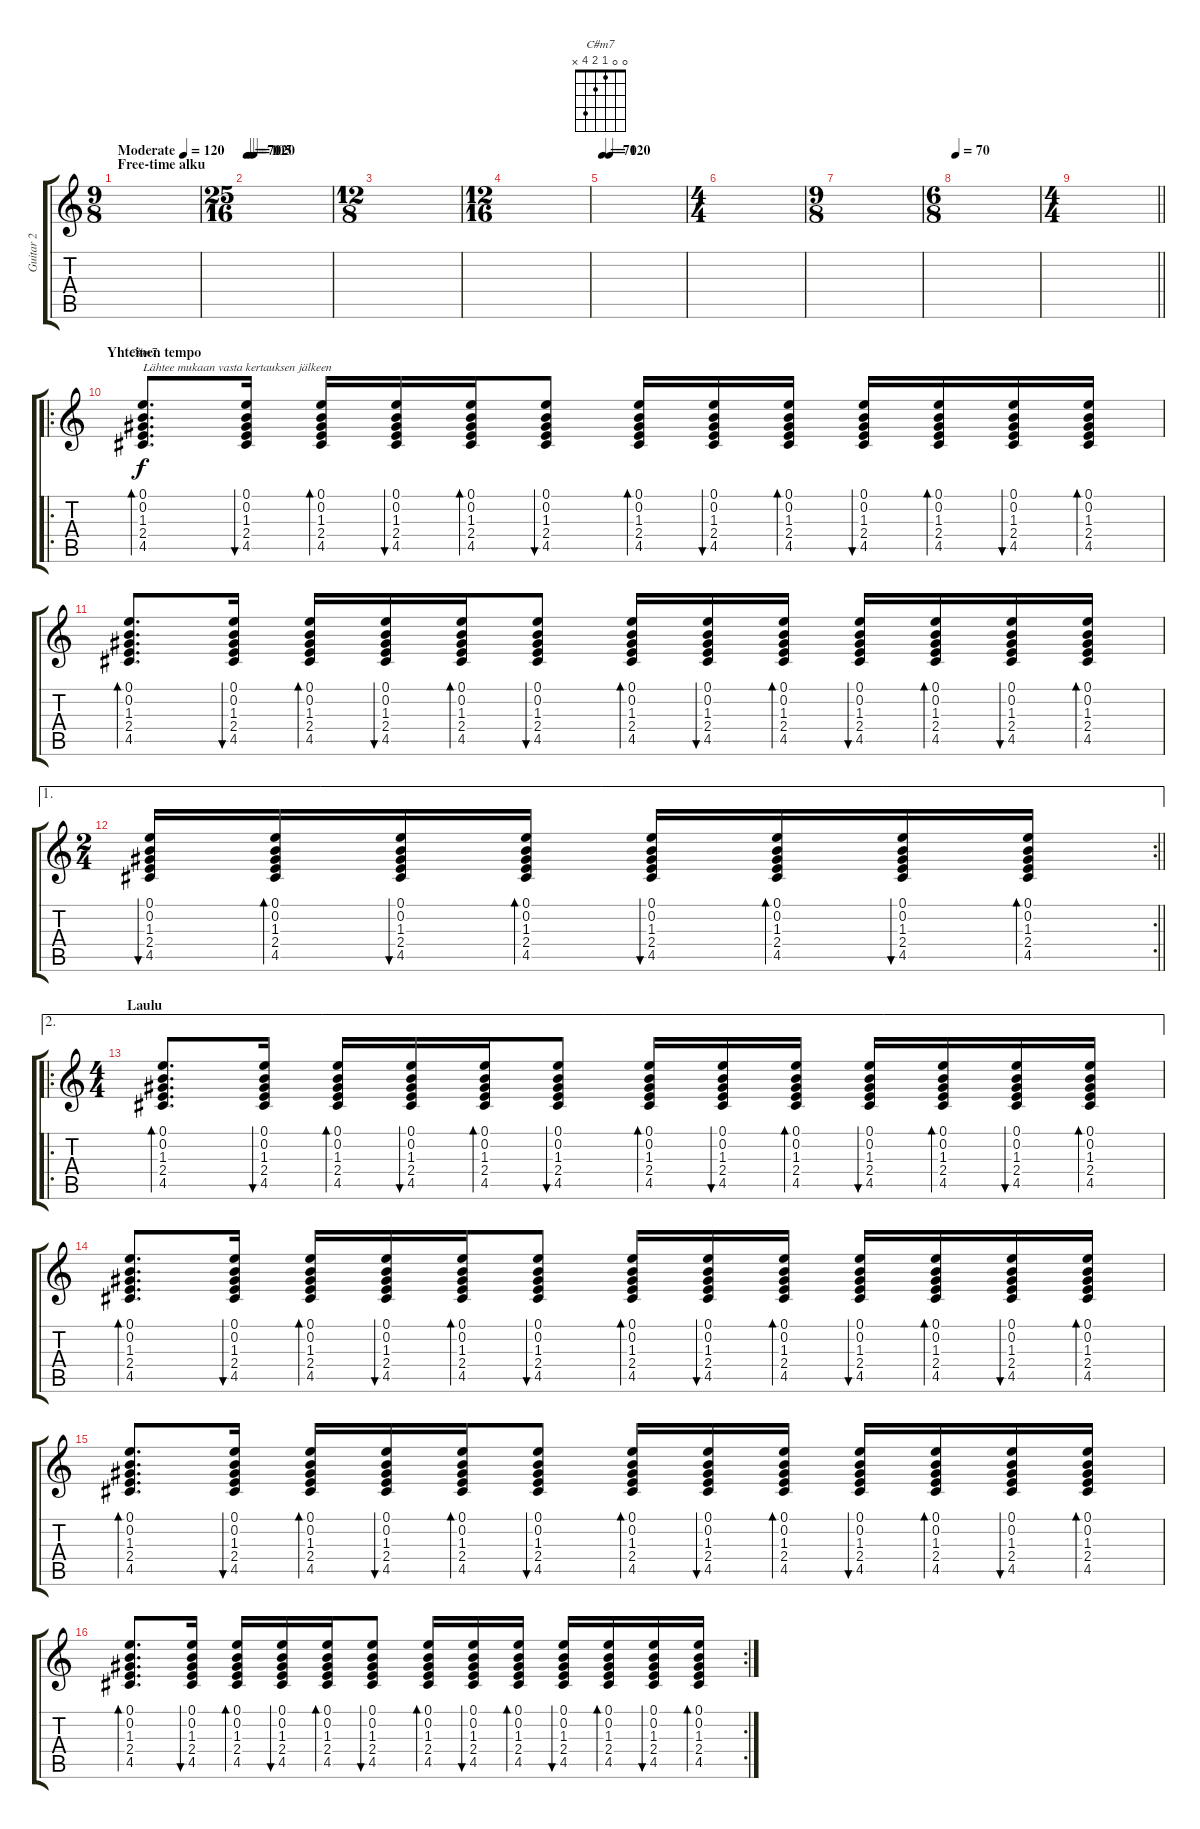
\track ("Guitar 2" "Guitar 2") {instrument acousticguitarsteel}
\staff {score tabs}
\tuning (E4 B3 G3 D3 A2 E2) {hide}
\chord ("C#m7" 0 0 1 2 4 x)
\ts (9 8)
\section ("" "Free-time alku")
\tempo (120 "Moderate")
\tempo 98
\tempo (120 "Moderate")
\clef g2
\ks c
|
\ts (25 16)
\tempo 70
\tempo (105 0.04)
\tempo (120 0.08)
|
\ts (12 8)
|
\ts (12 16)
|
\tempo 70
\tempo (120 0.08333333333333333)
|
\ts (4 4)
|
\ts (9 8)
|
\ts (6 8)
\tempo 70
|
\ts (4 4)
\barLineRight lightlight
|
\ro
\section ("" "Yhteinen tempo")
(0.1 0.2 1.3 2.4 4.5).8{d bd 60 ch "C#m7" txt "Lähtee mukaan vasta kertauksen jälkeen"} (0.1 0.2 1.3 2.4 4.5).16{bu 60} (0.1 0.2 1.3 2.4 4.5).16{bd 60} (0.1 0.2 1.3 2.4 4.5).16{bu 60} (0.1 0.2 1.3 2.4 4.5).16{bd 60} (0.1 0.2 1.3 2.4 4.5).8{bu 60} (0.1 0.2 1.3 2.4 4.5).16{bd 60} (0.1 0.2 1.3 2.4 4.5).16{bu 60} (0.1 0.2 1.3 2.4 4.5).16{bd 60} (0.1 0.2 1.3 2.4 4.5).16{bu 60} (0.1 0.2 1.3 2.4 4.5).16{bd 60} (0.1 0.2 1.3 2.4 4.5).16{bu 60} (0.1 0.2 1.3 2.4 4.5).16{bd 60} |
(0.1 0.2 1.3 2.4 4.5).8{d bd 60} (0.1 0.2 1.3 2.4 4.5).16{bu 60} (0.1 0.2 1.3 2.4 4.5).16{bd 60} (0.1 0.2 1.3 2.4 4.5).16{bu 60} (0.1 0.2 1.3 2.4 4.5).16{bd 60} (0.1 0.2 1.3 2.4 4.5).8{bu 60} (0.1 0.2 1.3 2.4 4.5).16{bd 60} (0.1 0.2 1.3 2.4 4.5).16{bu 60} (0.1 0.2 1.3 2.4 4.5).16{bd 60} (0.1 0.2 1.3 2.4 4.5).16{bu 60} (0.1 0.2 1.3 2.4 4.5).16{bd 60} (0.1 0.2 1.3 2.4 4.5).16{bu 60} (0.1 0.2 1.3 2.4 4.5).16{bd 60} |
\ae 1
\rc 2
\ts (2 4)
\barLineRight lightlight
(0.1 0.2 1.3 2.4 4.5).16{bu 60} (0.1 0.2 1.3 2.4 4.5).16{bd 60} (0.1 0.2 1.3 2.4 4.5).16{bu 60} (0.1 0.2 1.3 2.4 4.5).16{bd 60} (0.1 0.2 1.3 2.4 4.5).16{bu 60} (0.1 0.2 1.3 2.4 4.5).16{bd 60} (0.1 0.2 1.3 2.4 4.5).16{bu 60} (0.1 0.2 1.3 2.4 4.5).16{bd 60} |
\ae 2
\ro
\ts (4 4)
\section ("" "Laulu")
(0.1 0.2 1.3 2.4 4.5).8{d bd 60} (0.1 0.2 1.3 2.4 4.5).16{bu 60} (0.1 0.2 1.3 2.4 4.5).16{bd 60} (0.1 0.2 1.3 2.4 4.5).16{bu 60} (0.1 0.2 1.3 2.4 4.5).16{bd 60} (0.1 0.2 1.3 2.4 4.5).8{bu 60} (0.1 0.2 1.3 2.4 4.5).16{bd 60} (0.1 0.2 1.3 2.4 4.5).16{bu 60} (0.1 0.2 1.3 2.4 4.5).16{bd 60} (0.1 0.2 1.3 2.4 4.5).16{bu 60} (0.1 0.2 1.3 2.4 4.5).16{bd 60} (0.1 0.2 1.3 2.4 4.5).16{bu 60} (0.1 0.2 1.3 2.4 4.5).16{bd 60} |
(0.1 0.2 1.3 2.4 4.5).8{d bd 60} (0.1 0.2 1.3 2.4 4.5).16{bu 60} (0.1 0.2 1.3 2.4 4.5).16{bd 60} (0.1 0.2 1.3 2.4 4.5).16{bu 60} (0.1 0.2 1.3 2.4 4.5).16{bd 60} (0.1 0.2 1.3 2.4 4.5).8{bu 60} (0.1 0.2 1.3 2.4 4.5).16{bd 60} (0.1 0.2 1.3 2.4 4.5).16{bu 60} (0.1 0.2 1.3 2.4 4.5).16{bd 60} (0.1 0.2 1.3 2.4 4.5).16{bu 60} (0.1 0.2 1.3 2.4 4.5).16{bd 60} (0.1 0.2 1.3 2.4 4.5).16{bu 60} (0.1 0.2 1.3 2.4 4.5).16{bd 60} |
(0.1 0.2 1.3 2.4 4.5).8{d bd 60} (0.1 0.2 1.3 2.4 4.5).16{bu 60} (0.1 0.2 1.3 2.4 4.5).16{bd 60} (0.1 0.2 1.3 2.4 4.5).16{bu 60} (0.1 0.2 1.3 2.4 4.5).16{bd 60} (0.1 0.2 1.3 2.4 4.5).8{bu 60} (0.1 0.2 1.3 2.4 4.5).16{bd 60} (0.1 0.2 1.3 2.4 4.5).16{bu 60} (0.1 0.2 1.3 2.4 4.5).16{bd 60} (0.1 0.2 1.3 2.4 4.5).16{bu 60} (0.1 0.2 1.3 2.4 4.5).16{bd 60} (0.1 0.2 1.3 2.4 4.5).16{bu 60} (0.1 0.2 1.3 2.4 4.5).16{bd 60} |
\rc 2
(0.1 0.2 1.3 2.4 4.5).8{d bd 60} (0.1 0.2 1.3 2.4 4.5).16{bu 60} (0.1 0.2 1.3 2.4 4.5).16{bd 60} (0.1 0.2 1.3 2.4 4.5).16{bu 60} (0.1 0.2 1.3 2.4 4.5).16{bd 60} (0.1 0.2 1.3 2.4 4.5).8{bu 60} (0.1 0.2 1.3 2.4 4.5).16{bd 60} (0.1 0.2 1.3 2.4 4.5).16{bu 60} (0.1 0.2 1.3 2.4 4.5).16{bd 60} (0.1 0.2 1.3 2.4 4.5).16{bu 60} (0.1 0.2 1.3 2.4 4.5).16{bd 60} (0.1 0.2 1.3 2.4 4.5).16{bu 60} (0.1 0.2 1.3 2.4 4.5).16{bd 60}
